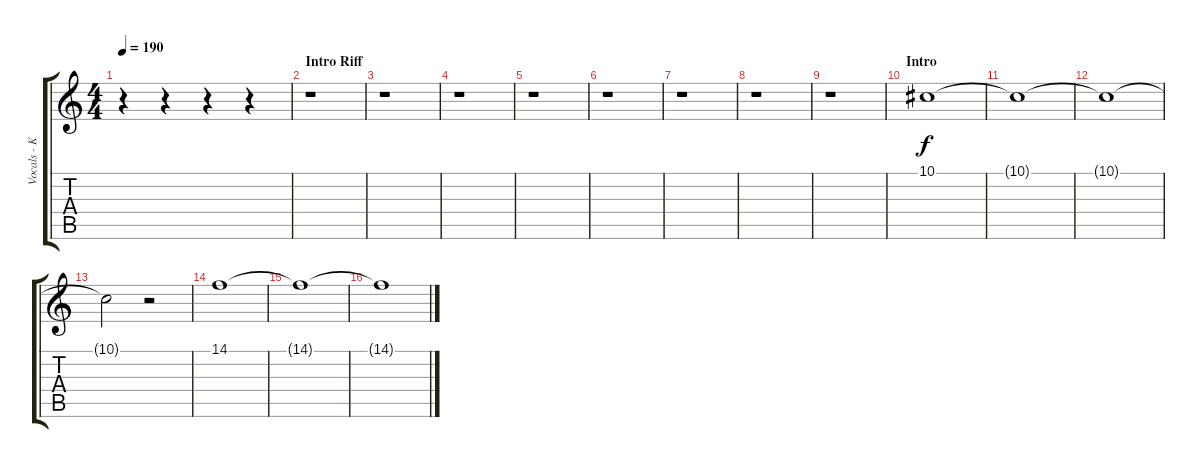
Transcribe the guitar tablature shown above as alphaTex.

\track ("Vocals - Kai Hansen" "Vocals - K") {instrument choiraahs}
\staff {score tabs}
\tuning (Eb4 Bb3 Gb3 Db3 Ab2 Eb2) {hide}
\ts (4 4)
\tempo 190
\clef g2
\ks c
r.4{dy f instrument choiraahs} r.4 r.4 r.4 |
\section ("" "Intro Riff")
r.1 |
r.1 |
r.1 |
r.1 |
r.1 |
r.1 |
r.1 |
r.1 |
\section ("" "Intro")
10.1.1 |
10.1{t}.1 |
10.1{t}.1 |
10.1{t}.2 r.2 |
14.1.1 |
14.1{t}.1 |
14.1{t}.1
